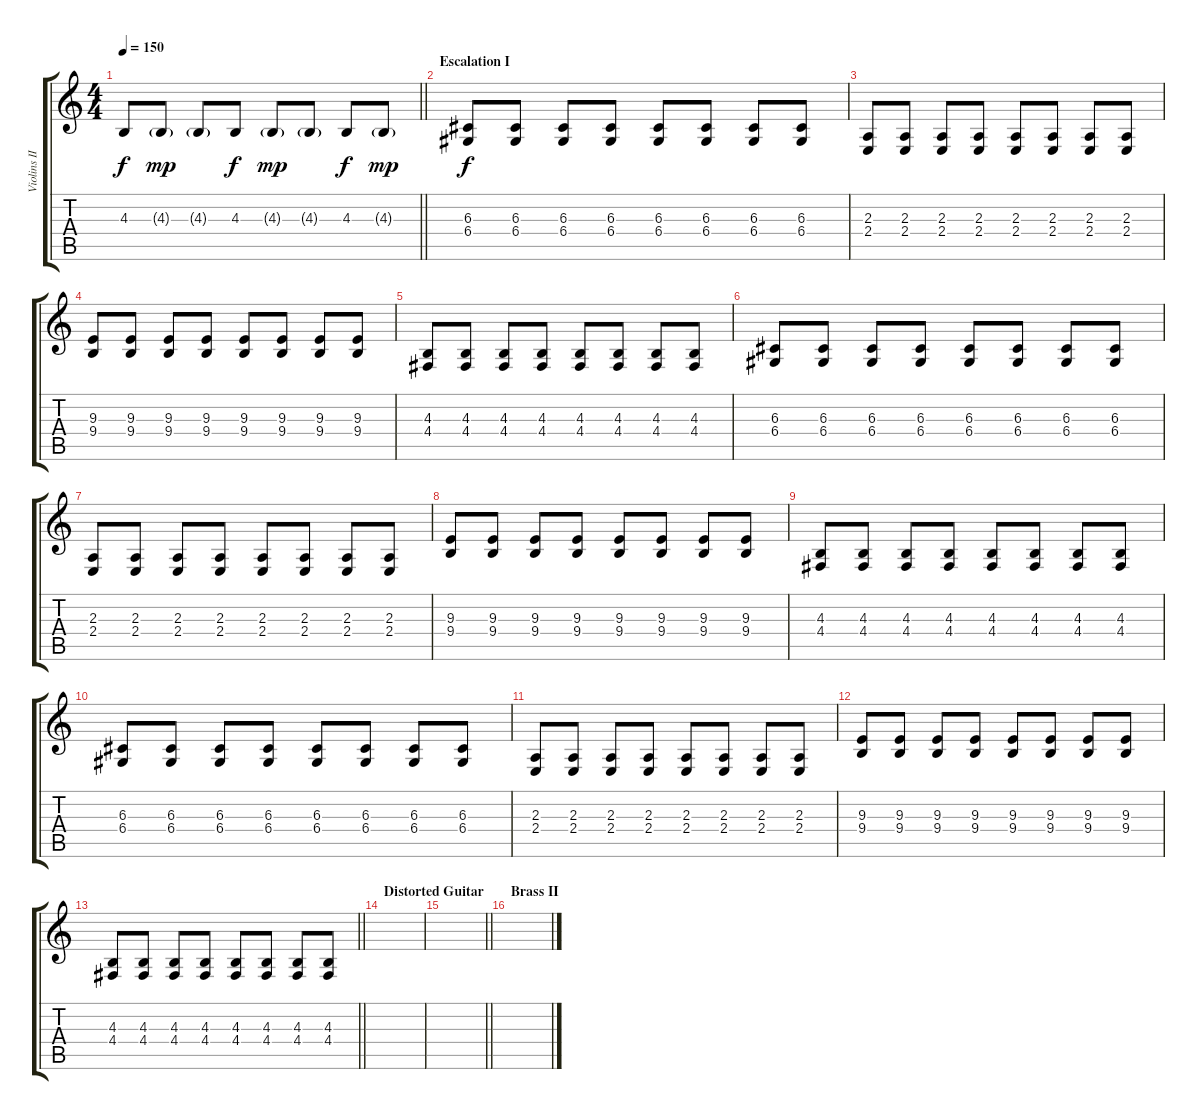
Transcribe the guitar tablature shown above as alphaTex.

\track ("Violins III" "Violins II") {instrument stringensemble1}
\staff {score tabs}
\tuning (E4 B3 G3 D3 A2 E2) {hide}
\ts (4 4)
\tempo 150
\clef g2
\barLineRight lightlight
\ks c
4.3.8{dy f} 4.3{g}.8{dy mp} 4.3{g}.8 4.3.8{dy f} 4.3{g}.8{dy mp} 4.3{g}.8 4.3.8{dy f} 4.3{g}.8{dy mp} |
\section ("" "Escalation I")
(6.3 6.4).8{dy f} (6.3 6.4).8 (6.3 6.4).8 (6.3 6.4).8 (6.3 6.4).8 (6.3 6.4).8 (6.3 6.4).8 (6.3 6.4).8 |
(2.3 2.4).8 (2.3 2.4).8 (2.3 2.4).8 (2.3 2.4).8 (2.3 2.4).8 (2.3 2.4).8 (2.3 2.4).8 (2.3 2.4).8 |
(9.3 9.4).8 (9.3 9.4).8 (9.3 9.4).8 (9.3 9.4).8 (9.3 9.4).8 (9.3 9.4).8 (9.3 9.4).8 (9.3 9.4).8 |
(4.3 4.4).8 (4.3 4.4).8 (4.3 4.4).8 (4.3 4.4).8 (4.3 4.4).8 (4.3 4.4).8 (4.3 4.4).8 (4.3 4.4).8 |
(6.3 6.4).8 (6.3 6.4).8 (6.3 6.4).8 (6.3 6.4).8 (6.3 6.4).8 (6.3 6.4).8 (6.3 6.4).8 (6.3 6.4).8 |
(2.3 2.4).8 (2.3 2.4).8 (2.3 2.4).8 (2.3 2.4).8 (2.3 2.4).8 (2.3 2.4).8 (2.3 2.4).8 (2.3 2.4).8 |
(9.3 9.4).8 (9.3 9.4).8 (9.3 9.4).8 (9.3 9.4).8 (9.3 9.4).8 (9.3 9.4).8 (9.3 9.4).8 (9.3 9.4).8 |
(4.3 4.4).8 (4.3 4.4).8 (4.3 4.4).8 (4.3 4.4).8 (4.3 4.4).8 (4.3 4.4).8 (4.3 4.4).8 (4.3 4.4).8 |
(6.3 6.4).8 (6.3 6.4).8 (6.3 6.4).8 (6.3 6.4).8 (6.3 6.4).8 (6.3 6.4).8 (6.3 6.4).8 (6.3 6.4).8 |
(2.3 2.4).8 (2.3 2.4).8 (2.3 2.4).8 (2.3 2.4).8 (2.3 2.4).8 (2.3 2.4).8 (2.3 2.4).8 (2.3 2.4).8 |
(9.3 9.4).8 (9.3 9.4).8 (9.3 9.4).8 (9.3 9.4).8 (9.3 9.4).8 (9.3 9.4).8 (9.3 9.4).8 (9.3 9.4).8 |
\barLineRight lightlight
(4.3 4.4).8 (4.3 4.4).8 (4.3 4.4).8 (4.3 4.4).8 (4.3 4.4).8 (4.3 4.4).8 (4.3 4.4).8 (4.3 4.4).8 |
\section ("" "Distorted Guitar")
|
\barLineRight lightlight
|
\section ("" "Brass II")
